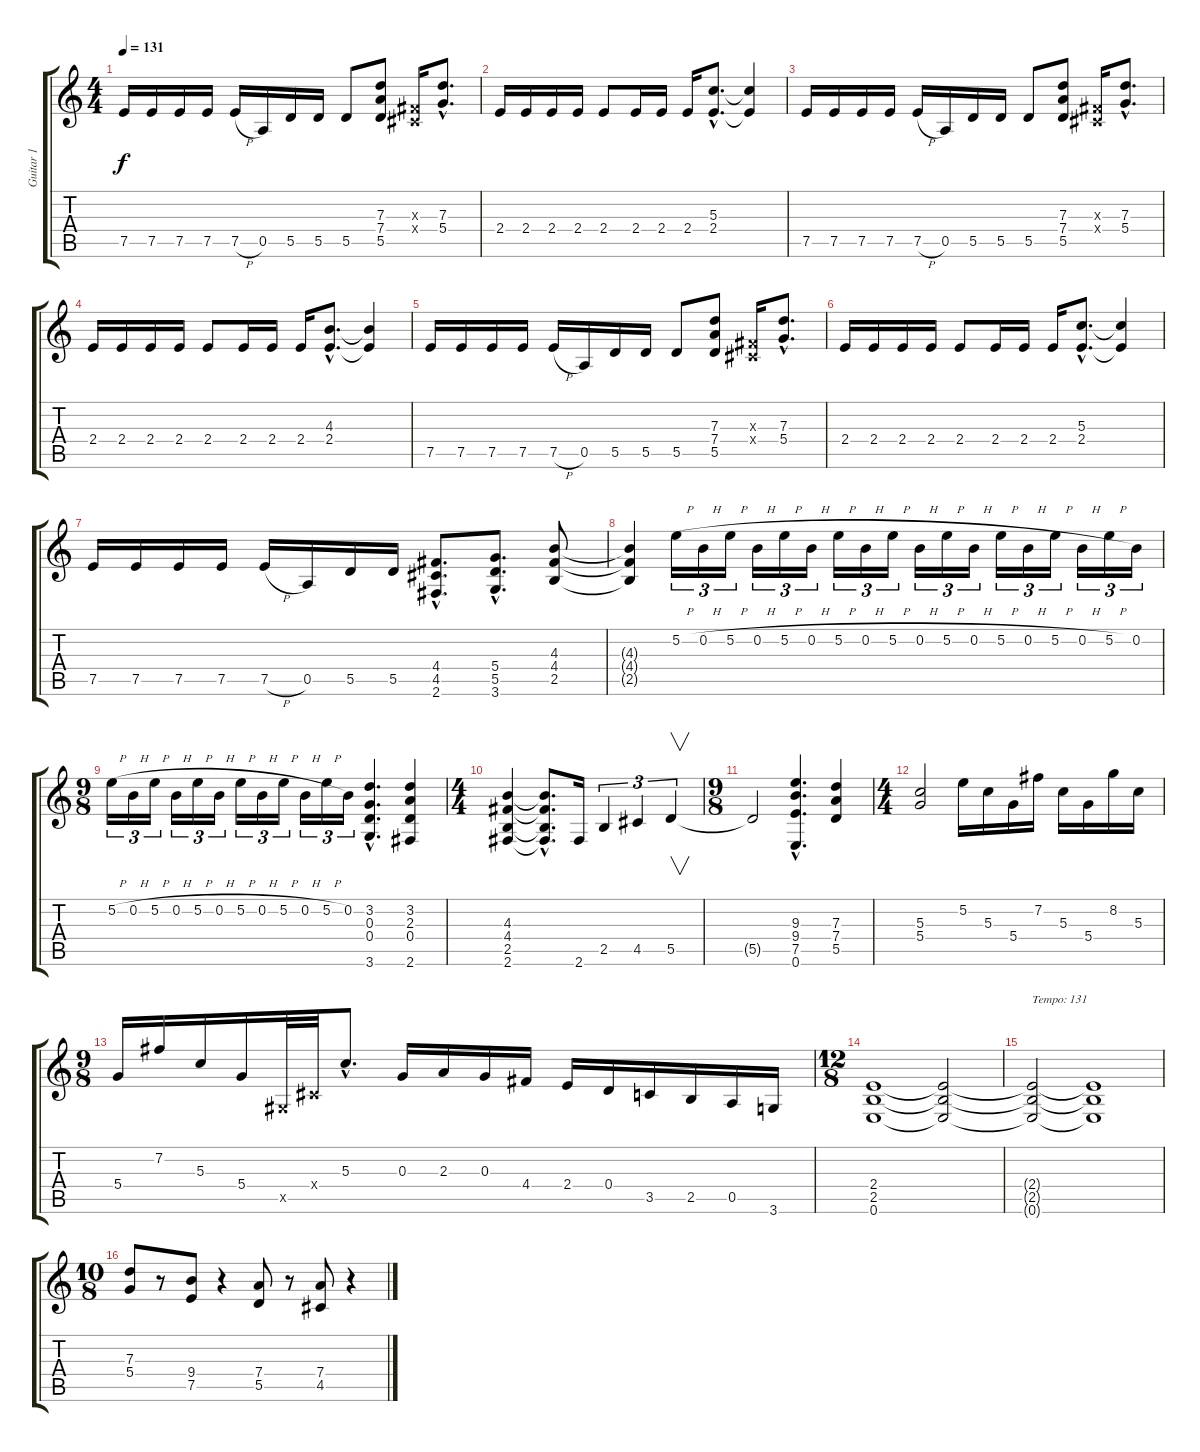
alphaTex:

\track ("Guitar 1" "Guitar 1") {instrument overdrivenguitar}
\staff {score tabs}
\tuning (E4 B3 G3 D3 A2 E2) {hide}
\ts (4 4)
\tempo 131
\clef g2
\ks c
7.5.16{dy f} 7.5.16 7.5.16 7.5.16 7.5{h}.16 0.5.16 5.5.16 5.5.16 5.5.8 (7.3 7.4 5.5).8 (-1.3{x} -1.4{x}).16 (7.3{hac} 5.4{hac}).8{d} |
2.4.16 2.4.16 2.4.16 2.4.16 2.4.8 2.4.16 2.4.16 2.4.16 (5.3{hac} 2.4{hac}).8{d} (5.3{t} 2.4{t}).4 |
7.5.16 7.5.16 7.5.16 7.5.16 7.5{h}.16 0.5.16 5.5.16 5.5.16 5.5.8 (7.3 7.4 5.5).8 (-1.3{x} -1.4{x}).16 (7.3{hac} 5.4{hac}).8{d} |
2.4.16 2.4.16 2.4.16 2.4.16 2.4.8 2.4.16 2.4.16 2.4.16 (4.3{hac} 2.4{hac}).8{d} (4.3{t} 2.4{t}).4 |
7.5.16 7.5.16 7.5.16 7.5.16 7.5{h}.16 0.5.16 5.5.16 5.5.16 5.5.8 (7.3 7.4 5.5).8 (-1.3{x} -1.4{x}).16 (7.3{hac} 5.4{hac}).8{d} |
2.4.16 2.4.16 2.4.16 2.4.16 2.4.8 2.4.16 2.4.16 2.4.16 (5.3{hac} 2.4{hac}).8{d} (5.3{t} 2.4{t}).4 |
7.5.16 7.5.16 7.5.16 7.5.16 7.5{h}.16 0.5.16 5.5.16 5.5.16 (4.4{hac} 4.5{hac} 2.6{hac}).8{d} (5.4{hac} 5.5{hac} 3.6{hac}).8{d} (4.3 4.4 2.5).8 |
(4.3{t} 4.4{t} 2.5{t}).4 5.2{h}.16{tu (3 2)} 0.2{h}.16{tu (3 2)} 5.2{h}.16{tu (3 2)} 0.2{h}.16{tu (3 2)} 5.2{h}.16{tu (3 2)} 0.2{h}.16{tu (3 2)} 5.2{h}.16{tu (3 2)} 0.2{h}.16{tu (3 2)} 5.2{h}.16{tu (3 2)} 0.2{h}.16{tu (3 2)} 5.2{h}.16{tu (3 2)} 0.2{h}.16{tu (3 2)} 5.2{h}.16{tu (3 2)} 0.2{h}.16{tu (3 2)} 5.2{h}.16{tu (3 2)} 0.2{h}.16{tu (3 2)} 5.2{h}.16{tu (3 2)} 0.2.16{tu (3 2)} |
\ts (9 8)
5.2{h}.16{tu (3 2)} 0.2{h}.16{tu (3 2)} 5.2{h}.16{tu (3 2)} 0.2{h}.16{tu (3 2)} 5.2{h}.16{tu (3 2)} 0.2{h}.16{tu (3 2)} 5.2{h}.16{tu (3 2)} 0.2{h}.16{tu (3 2)} 5.2{h}.16{tu (3 2)} 0.2{h}.16{tu (3 2)} 5.2{h}.16{tu (3 2)} 0.2.16{tu (3 2)} (3.2{hac} 0.3{hac} 0.4{hac} 3.6{hac}).4{d} (3.2 2.3 0.4 2.6).4 |
\ts (4 4)
(4.3 4.4 2.5 2.6).4 (4.3{hac t} 4.4{hac t} 2.5{hac t} 2.6{hac t}).8{d} 2.6.16 2.5.4{tu (3 2)} 4.5.4{tu (3 2)} 5.5.4{v tu (3 2)} |
\ts (9 8)
5.5{t}.2 (9.3{hac} 9.4{hac} 7.5{hac} 0.6{hac}).4{d} (7.3 7.4 5.5).4 |
\ts (4 4)
(5.3 5.4).2 5.2.16 5.3.16 5.4.16 7.2.16 5.3.16 5.4.16 8.2.16 5.3.16 |
\ts (9 8)
5.4.16 7.2.16 5.3.16 5.4.16 -1.5{x}.32 -1.4{x}.32 5.3{hac}.8{d} 0.3.16 2.3.16 0.3.16 4.4.16 2.4.16 0.4.16 3.5.16 2.5.16 0.5.16 3.6.16 |
\ts (12 8)
(2.4 2.5 0.6).1 (2.4{t} 2.5{t} 0.6{t}).2 |
(2.4{t} 2.5{t} 0.6{t}).2{txt "Tempo: 131"} (2.4{t} 2.5{t} 0.6{t}).1 |
\ts (10 8)
(7.3 5.4).8 r.8 (9.4 7.5).8 r.4 (7.4 5.5).8 r.8 (7.4 4.5).8 r.4
